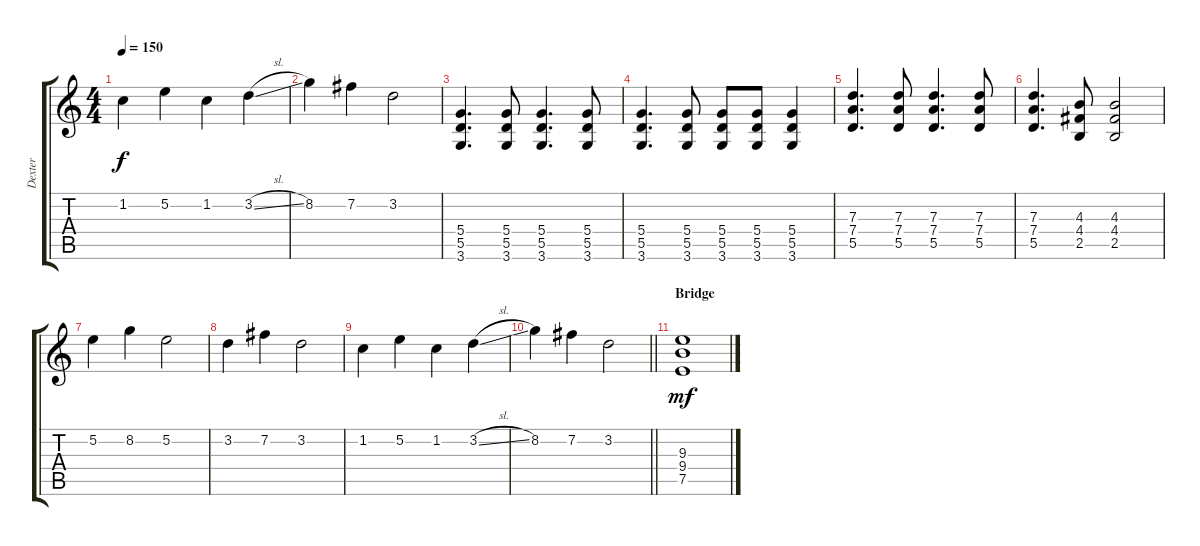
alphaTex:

\track ("Dexter" "Dexter") {instrument overdrivenguitar}
\staff {score tabs}
\tuning (E4 B3 G3 D3 A2 E2) {hide}
\ts (4 4)
\tempo 150
\clef g2
\ks c
1.2.4{dy f} 5.2.4 1.2.4 3.2{sl}.4 |
8.2.4 7.2.4 3.2.2 |
(5.4 5.5 3.6).4{d} (5.4 5.5 3.6).8 (5.4 5.5 3.6).4{d} (5.4 5.5 3.6).8 |
(5.4 5.5 3.6).4{d} (5.4 5.5 3.6).8 (5.4 5.5 3.6).8 (5.4 5.5 3.6).8 (5.4 5.5 3.6).4 |
(7.3 7.4 5.5).4{d} (7.3 7.4 5.5).8 (7.3 7.4 5.5).4{d} (7.3 7.4 5.5).8 |
(7.3 7.4 5.5).4{d} (4.3 4.4 2.5).8 (4.3 4.4 2.5).2 |
5.2.4 8.2.4 5.2.2 |
3.2.4 7.2.4 3.2.2 |
1.2.4 5.2.4 1.2.4 3.2{sl}.4 |
\barLineRight lightlight
8.2.4 7.2.4 3.2.2 |
\section ("" "Bridge")
(9.3 9.4 7.5).1{dy mf}
